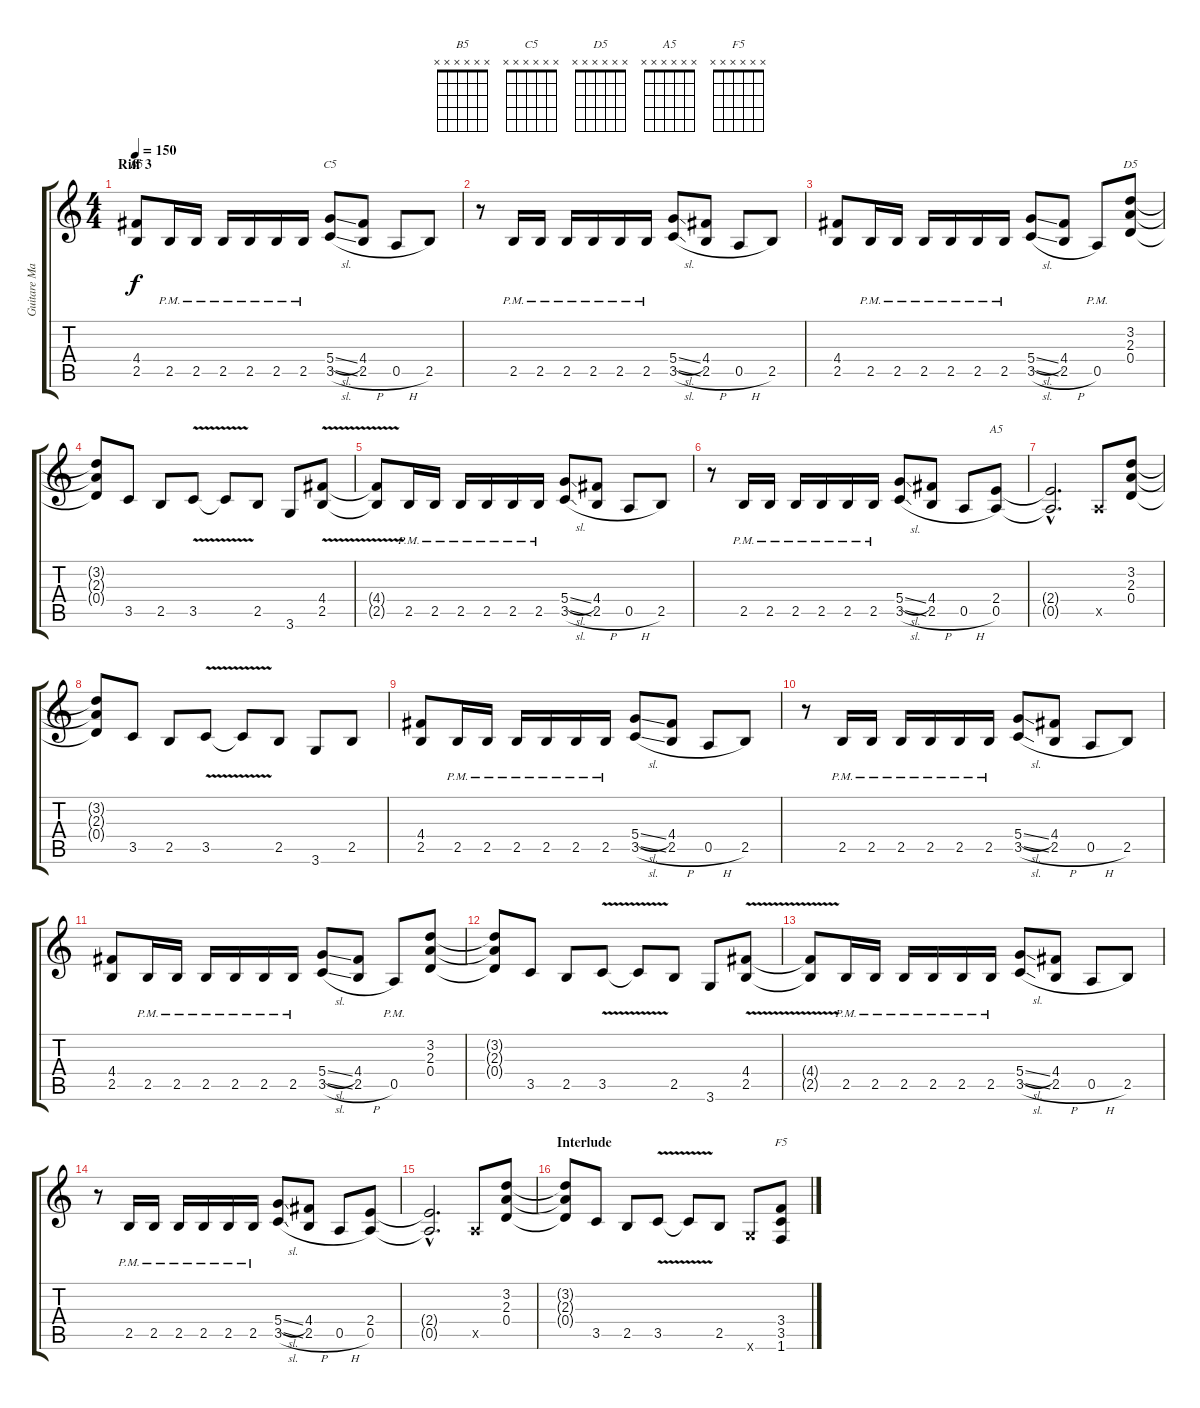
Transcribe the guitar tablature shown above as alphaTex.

\track ("Guitare Mathieu" "Guitare Ma") {instrument distortionguitar}
\staff {score tabs}
\tuning (E4 B3 G3 D3 A2 E2) {hide}
\chord ("B5" x x x x x x)
\chord ("C5" x x x x x x)
\chord ("D5" x x x x x x)
\chord ("A5" x x x x x x)
\chord ("F5" x x x x x x)
\ts (4 4)
\section ("" "Riff 3")
\tempo 150
\clef g2
\ks c
(4.4 2.5).8{ch "B5" dy f} 2.5{pm}.16 2.5{pm}.16 2.5{pm}.16 2.5{pm}.16 2.5{pm}.16 2.5{pm}.16 (5.4{sl} 3.5{sl}).8{ch "C5"} (4.4 2.5{h}).8 0.5{h}.8 2.5.8 |
r.8 2.5{pm}.16 2.5{pm}.16 2.5{pm}.16 2.5{pm}.16 2.5{pm}.16 2.5{pm}.16 (5.4{sl} 3.5{sl}).8 (4.4 2.5{h}).8 0.5{h}.8 2.5.8 |
(4.4 2.5).8 2.5{pm}.16 2.5{pm}.16 2.5{pm}.16 2.5{pm}.16 2.5{pm}.16 2.5{pm}.16 (5.4{sl} 3.5{sl}).8 (4.4 2.5{h}).8 0.5{pm}.8 (3.2 2.3 0.4).8{ch "D5"} |
(3.2{t} 2.3{t} 0.4{t}).8 3.5.8 2.5.8 3.5{v}.8 3.5{t}.8 2.5.8 3.6.8 (4.4{v} 2.5{v}).8 |
(4.4{t} 2.5{t}).8 2.5{pm}.16 2.5{pm}.16 2.5{pm}.16 2.5{pm}.16 2.5{pm}.16 2.5{pm}.16 (5.4{sl} 3.5{sl}).8 (4.4 2.5{h}).8 0.5{h}.8 2.5.8 |
r.8 2.5{pm}.16 2.5{pm}.16 2.5{pm}.16 2.5{pm}.16 2.5{pm}.16 2.5{pm}.16 (5.4{sl} 3.5{sl}).8 (4.4 2.5{h}).8 0.5{h}.8 (2.4 0.5).8{ch "A5"} |
(2.4{hac t} 0.5{hac t}).2{d} 0.5{x}.8 (3.2 2.3 0.4).8 |
(3.2{t} 2.3{t} 0.4{t}).8 3.5.8 2.5.8 3.5{v}.8 3.5{t}.8 2.5.8 3.6.8 2.5.8 |
(4.4 2.5).8 2.5{pm}.16 2.5{pm}.16 2.5{pm}.16 2.5{pm}.16 2.5{pm}.16 2.5{pm}.16 (5.4{sl} 3.5{sl}).8 (4.4 2.5{h}).8 0.5{h}.8 2.5.8 |
r.8 2.5{pm}.16 2.5{pm}.16 2.5{pm}.16 2.5{pm}.16 2.5{pm}.16 2.5{pm}.16 (5.4{sl} 3.5{sl}).8 (4.4 2.5{h}).8 0.5{h}.8 2.5.8 |
(4.4 2.5).8 2.5{pm}.16 2.5{pm}.16 2.5{pm}.16 2.5{pm}.16 2.5{pm}.16 2.5{pm}.16 (5.4{sl} 3.5{sl}).8 (4.4 2.5{h}).8 0.5{pm}.8 (3.2 2.3 0.4).8 |
(3.2{t} 2.3{t} 0.4{t}).8 3.5.8 2.5.8 3.5{v}.8 3.5{t}.8 2.5.8 3.6.8 (4.4{v} 2.5{v}).8 |
(4.4{t} 2.5{t}).8 2.5{pm}.16 2.5{pm}.16 2.5{pm}.16 2.5{pm}.16 2.5{pm}.16 2.5{pm}.16 (5.4{sl} 3.5{sl}).8 (4.4 2.5{h}).8 0.5{h}.8 2.5.8 |
r.8 2.5{pm}.16 2.5{pm}.16 2.5{pm}.16 2.5{pm}.16 2.5{pm}.16 2.5{pm}.16 (5.4{sl} 3.5{sl}).8 (4.4 2.5{h}).8 0.5{h}.8 (2.4 0.5).8 |
(2.4{hac t} 0.5{hac t}).2{d} 0.5{x}.8 (3.2 2.3 0.4).8 |
\section ("" "Interlude")
(3.2{t} 2.3{t} 0.4{t}).8 3.5.8 2.5.8 3.5{v}.8 3.5{t}.8 2.5.8 3.6{x}.8 (3.4 3.5 1.6).8{ch "F5"}
